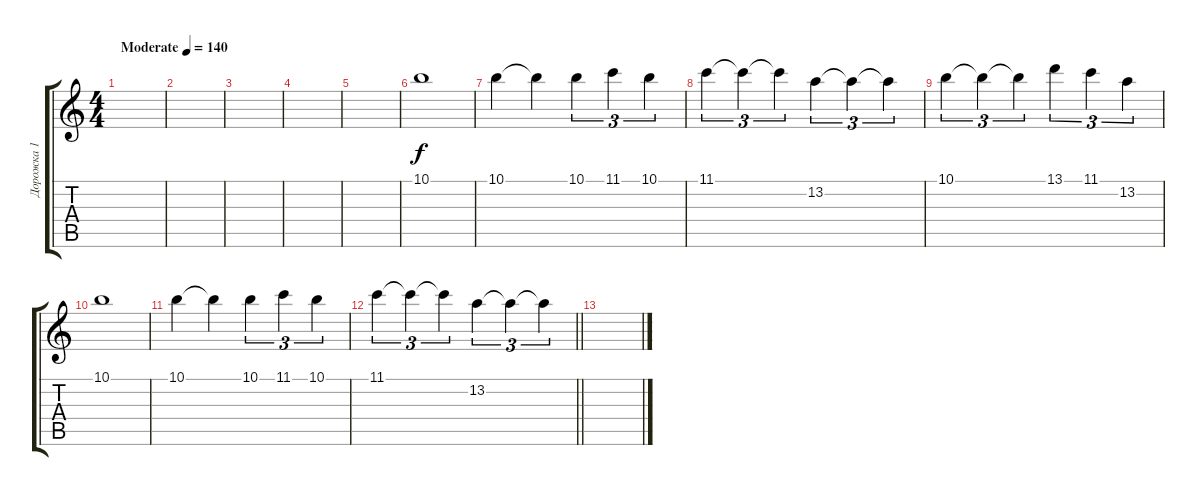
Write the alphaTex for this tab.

\track ("Дорожка 1" "Дорожка 1") {instrument distortionguitar}
\staff {score tabs}
\tuning (Db4 Ab3 E3 B2 Gb2 B1) {hide}
\ts (4 4)
\tempo (140 "Moderate")
\clef g2
\ks c
|
|
|
|
|
10.1.1 |
10.1.4 10.1{t}.4 10.1.4{tu (3 2)} 11.1.4{tu (3 2)} 10.1.4{tu (3 2)} |
11.1.4{tu (3 2)} 11.1{t}.4{tu (3 2)} 11.1{t}.4{tu (3 2)} 13.2.4{tu (3 2)} 13.2{t}.4{tu (3 2)} 13.2{t}.4{tu (3 2)} |
10.1.4{tu (3 2)} 10.1{t}.4{tu (3 2)} 10.1{t}.4{tu (3 2)} 13.1.4{tu (3 2)} 11.1.4{tu (3 2)} 13.2.4{tu (3 2)} |
10.1.1 |
10.1.4 10.1{t}.4 10.1.4{tu (3 2)} 11.1.4{tu (3 2)} 10.1.4{tu (3 2)} |
\barLineRight lightlight
11.1.4{tu (3 2)} 11.1{t}.4{tu (3 2)} 11.1{t}.4{tu (3 2)} 13.2.4{tu (3 2)} 13.2{t}.4{tu (3 2)} 13.2{t}.4{tu (3 2)} |
\section ("" " ")
